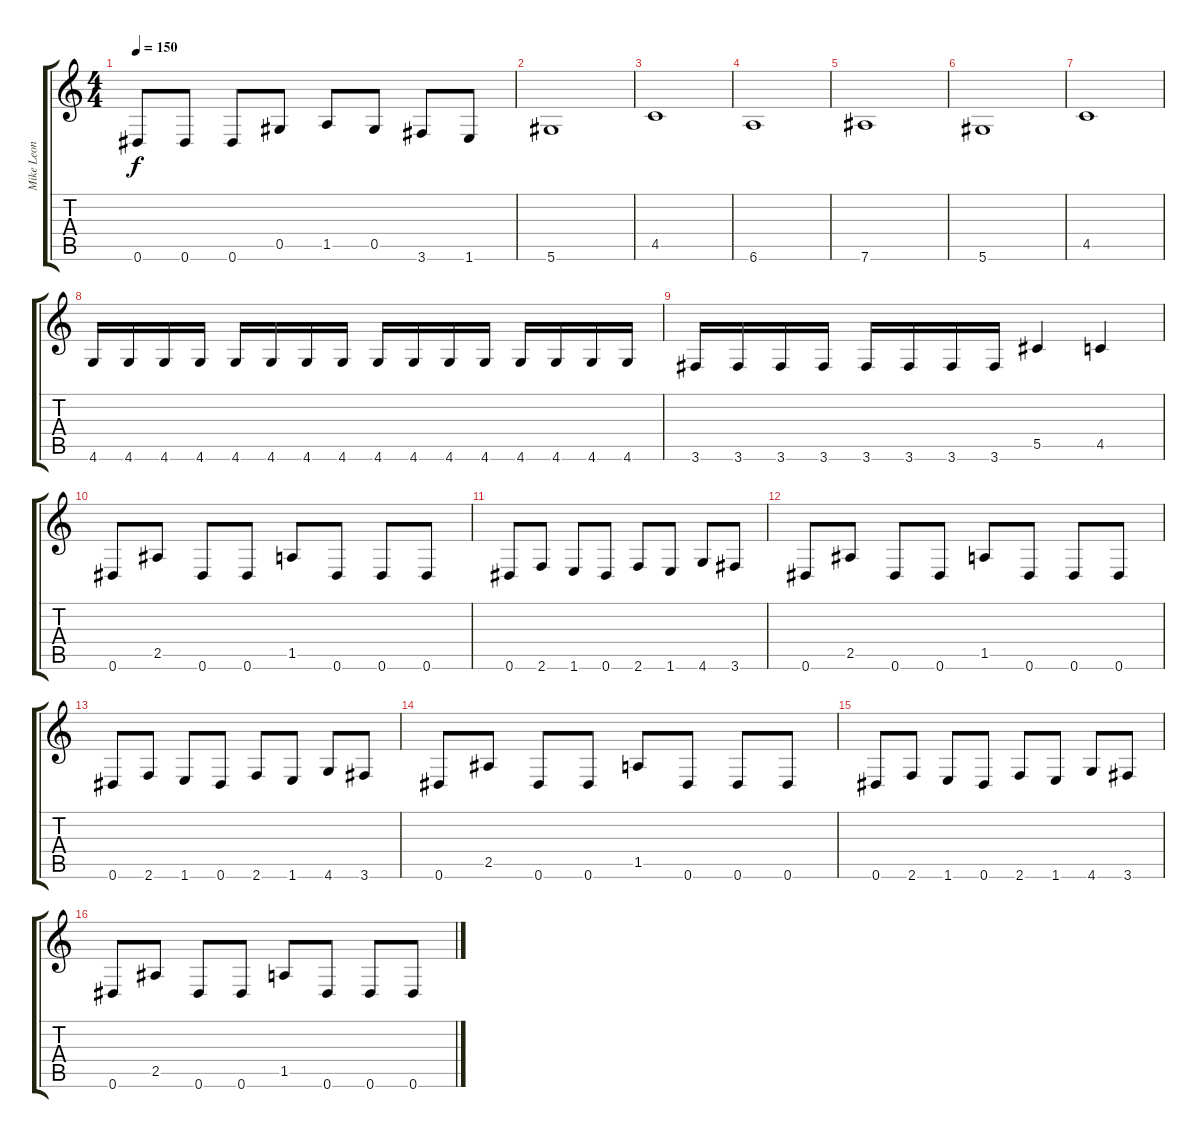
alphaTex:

\track ("Mike Leon" "Mike Leon") {instrument acousticguitarnylon}
\staff {score tabs}
\tuning (Eb4 Bb3 Gb3 Db3 Ab2 Eb2) {hide}
\ts (4 4)
\tempo 150
\clef g2
\ks c
0.6.8{dy f} 0.6.8 0.6.8 0.5.8 1.5.8 0.5.8 3.6.8 1.6.8 |
5.6.1 |
4.5.1 |
6.6.1 |
7.6.1 |
5.6.1 |
4.5.1 |
4.6.16 4.6.16 4.6.16 4.6.16 4.6.16 4.6.16 4.6.16 4.6.16 4.6.16 4.6.16 4.6.16 4.6.16 4.6.16 4.6.16 4.6.16 4.6.16 |
3.6.16 3.6.16 3.6.16 3.6.16 3.6.16 3.6.16 3.6.16 3.6.16 5.5.4 4.5.4 |
0.6.8 2.5.8 0.6.8 0.6.8 1.5.8 0.6.8 0.6.8 0.6.8 |
0.6.8 2.6.8 1.6.8 0.6.8 2.6.8 1.6.8 4.6.8 3.6.8 |
0.6.8 2.5.8 0.6.8 0.6.8 1.5.8 0.6.8 0.6.8 0.6.8 |
0.6.8 2.6.8 1.6.8 0.6.8 2.6.8 1.6.8 4.6.8 3.6.8 |
0.6.8 2.5.8 0.6.8 0.6.8 1.5.8 0.6.8 0.6.8 0.6.8 |
0.6.8 2.6.8 1.6.8 0.6.8 2.6.8 1.6.8 4.6.8 3.6.8 |
0.6.8 2.5.8 0.6.8 0.6.8 1.5.8 0.6.8 0.6.8 0.6.8
